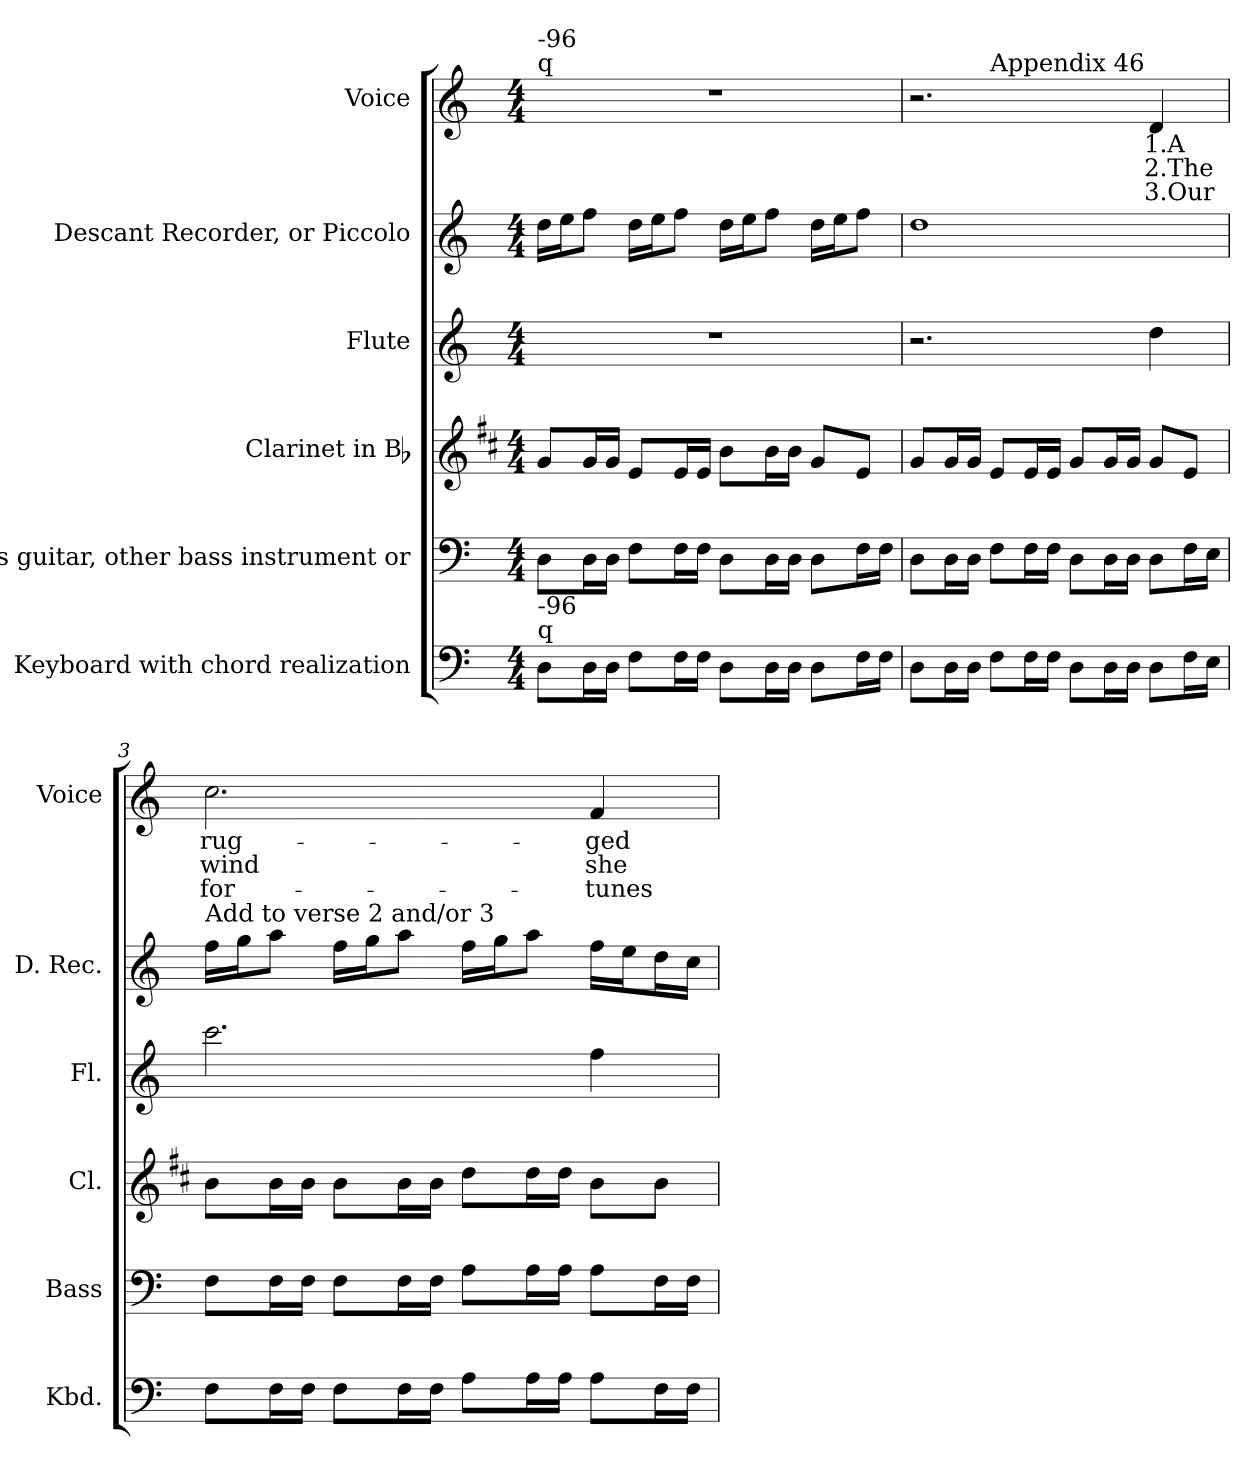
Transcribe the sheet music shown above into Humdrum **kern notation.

**kern	**kern	**kern	**kern	**kern	**kern	**text	**text	**text
*part6	*part5	*part4	*part3	*part2	*part1	*part1	*part1	*part1
*staff6	*staff5	*staff4	*staff3	*staff2	*staff1	*staff1	*staff1	*staff1
*I"Keyboard with chord realization	*I"Bass guitar,   other bass instrument   or	*I"Clarinet in Bb	*I"Flute	*I"Descant Recorder,  or Piccolo	*I"Voice	*	*	*
*I'Kbd.	*I'Bass	*I'Cl.	*I'Fl.	*I'D. Rec.	*I'Voice	*	*	*
!!LO:PB:g=z
*clefF4	*clefF4	*clefG2	*clefG2	*clefG2	*clefG2	*	*	*
*	*ITrd7c12	*ITrd1c2	*	*ITrd-7c-12	*	*	*	*
*k[]	*k[]	*k[]	*k[]	*k[]	*k[]	*	*	*
*C:	*C:	*C:	*C:	*C:	*C:	*	*	*
*M4/4	*M4/4	*M4/4	*M4/4	*M4/4	*M4/4	*	*	*
=1	=1	=1	=1	=1	=1	=1	=1	=1
!	!	!	!	!	!LO:TX:a:t=q	!	!	!
!	!	!	!	!	!LO:TX:t=-96	!	!	!
!LO:TX:a:t=q	!	!	!	!	!	!	!	!
!LO:TX:t=-96	!	!	!	!	!	!	!	!
8Di\L	8DDi\L	8fi/L	1r	16dddi\LL	1r	.	.	.
.	.	.	.	16eeei\J	.	.	.	.
16Di\L	16DDi\L	16fi/L	.	8fffi\J	.	.	.	.
16Di\JJ	16DDi\JJ	16fi/JJ	.	.	.	.	.	.
8Fi\L	8FFi\L	8di/L	.	16dddi\LL	.	.	.	.
.	.	.	.	16eeei\J	.	.	.	.
16Fi\L	16FFi\L	16di/L	.	8fffi\J	.	.	.	.
16Fi\JJ	16FFi\JJ	16di/JJ	.	.	.	.	.	.
8Di\L	8DDi\L	8ai\L	.	16dddi\LL	.	.	.	.
.	.	.	.	16eeei\J	.	.	.	.
16Di\L	16DDi\L	16ai\L	.	8fffi\J	.	.	.	.
16Di\JJ	16DDi\JJ	16ai\JJ	.	.	.	.	.	.
8Di\L	8DDi\L	8fi/L	.	16dddi\LL	.	.	.	.
.	.	.	.	16eeei\J	.	.	.	.
16Fi\L	16FFi\L	8di/J	.	8fffi\J	.	.	.	.
16Fi\JJ	16FFi\JJ	.	.	.	.	.	.	.
=2	=2	=2	=2	=2	=2	=2	=2	=2
*	*	*	*	*	*^	*	*	*
8Di\L	8DDi\L	8fi/L	2.r	1dddi	2.r	4ryy	.	.	.
16Di\L	16DDi\L	16fi/L	.	.	.	.	.	.	.
16Di\JJ	16DDi\JJ	16fi/JJ	.	.	.	.	.	.	.
!	!	!	!	!	!	!LO:TX:a:t=Appendix 46	!	!	!
8Fi\L	8FFi\L	8di/L	.	.	.	2.ryy	.	.	.
16Fi\L	16FFi\L	16di/L	.	.	.	.	.	.	.
16Fi\JJ	16FFi\JJ	16di/JJ	.	.	.	.	.	.	.
8Di\L	8DDi\L	8fi/L	.	.	.	.	.	.	.
16Di\L	16DDi\L	16fi/L	.	.	.	.	.	.	.
16Di\JJ	16DDi\JJ	16fi/JJ	.	.	.	.	.	.	.
!	!	!	!	!	!	!	!LO:LY:b:color=#000000	!LO:LY:b:color=#000000	!LO:LY:b:color=#000000
8Di\L	8DDi\L	8fi/L	4ddi\	.	4di/	.	1.A	2.The	3.Our
16Fi\L	16FFi\L	8di/J	.	.	.	.	.	.	.
16Ei\JJ	16EEi\JJ	.	.	.	.	.	.	.	.
*	*	*	*	*	*v	*v	*	*	*
=3	=3	=3	=3	=3	=3	=3	=3	=3
*	*	*	*	*	*^	*	*	*
!	!	!	!	!LO:TX:a:t=Add to verse 2 and/or 3	!	!	!	!	!
!	!	!	!	!	!	!	!LO:LY:b:color=#000000	!LO:LY:b:color=#000000	!LO:LY:b:color=#000000
*	*	*	*	*	*v	*v	*	*	*
8Fi\L	8FFi\L	8ai\L	2.ccci\	16fffi\LL	2.cci\	rug-	wind	for-
.	.	.	.	16gggi\J	.	.	.	.
16Fi\L	16FFi\L	16ai\L	.	8aaai\J	.	.	.	.
16Fi\JJ	16FFi\JJ	16ai\JJ	.	.	.	.	.	.
8Fi\L	8FFi\L	8ai\L	.	16fffi\LL	.	.	.	.
.	.	.	.	16gggi\J	.	.	.	.
16Fi\L	16FFi\L	16ai\L	.	8aaai\J	.	.	.	.
16Fi\JJ	16FFi\JJ	16ai\JJ	.	.	.	.	.	.
8Ai\L	8AAi\L	8cci\L	.	16fffi\LL	.	.	.	.
.	.	.	.	16gggi\J	.	.	.	.
16Ai\L	16AAi\L	16cci\L	.	8aaai\J	.	.	.	.
16Ai\JJ	16AAi\JJ	16cci\JJ	.	.	.	.	.	.
!	!	!	!	!	!	!LO:LY:b:color=#000000	!LO:LY:b:color=#000000	!LO:LY:b:color=#000000
8Ai\L	8AAi\L	8ai\L	4ffi\	16fffi\LL	4fi/	-ged	she	-tunes
.	.	.	.	16eeei\J	.	.	.	.
16Fi\L	16FFi\L	8ai\J	.	16dddi\L	.	.	.	.
16Fi\JJ	16FFi\JJ	.	.	16ccci\JJ	.	.	.	.
=	=	=	=	=	=	=	=	=
*-	*-	*-	*-	*-	*-	*-	*-	*-
